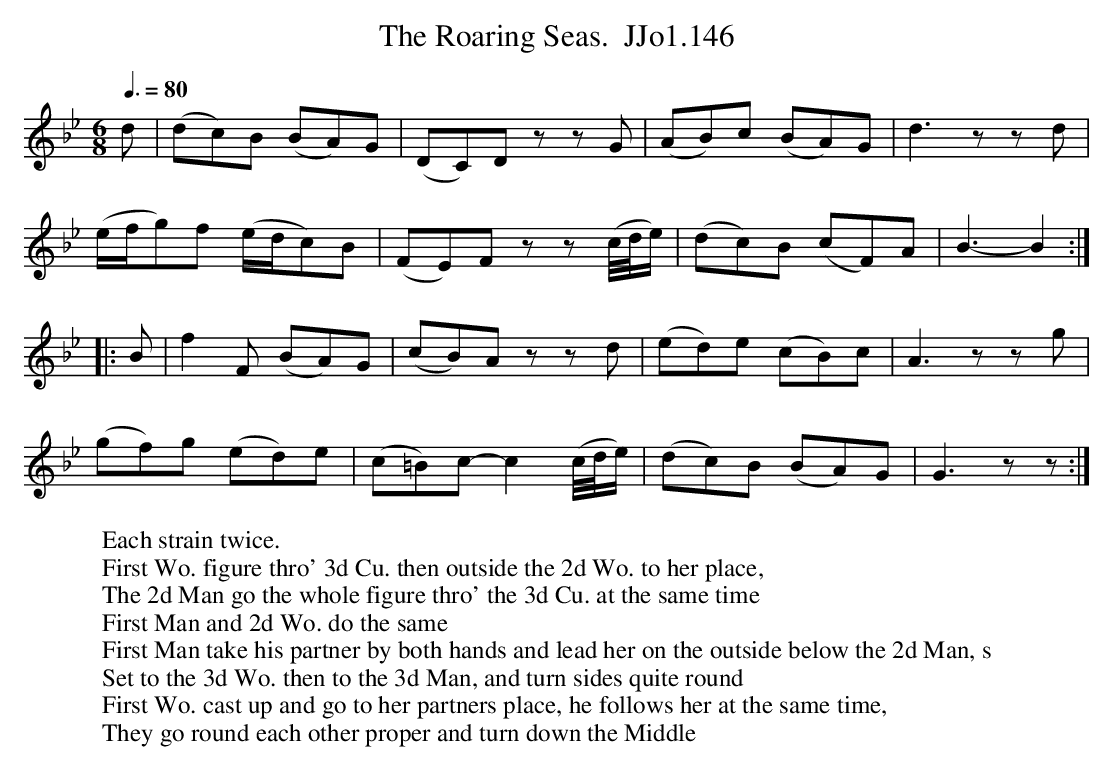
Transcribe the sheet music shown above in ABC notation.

X:1
T:Roaring Seas.  JJo1.146, The
M:6/8
L:1/8
Q:3/8=80
K:Bb
d | (dc)B (BA)G | (DC)D zzG | (AB)c (BA)G | d3 zzd |
(e/f/g)f (e/d/c)B | (FE)F zz(c//d//e/) | (dc)B (cF)A | B3- B2 :|
|: B |f2F (BA)G | (cB)A zzd | (ed)e (cB)c | A3 zzg |
(gf)g (ed)e | (c=B)c- c2(c//d//e/) | (dc)B (BA)G | G3 zz :|
W:Each strain twice.
W:First Wo. figure thro' 3d Cu. then outside the 2d Wo. to her place,
W:The 2d Man go the whole figure thro' the 3d Cu. at the same time
W:First Man and 2d Wo. do the same
W:First Man take his partner by both hands and lead her on the outside below the 2d Man, s
W:Set to the 3d Wo. then to the 3d Man, and turn sides quite round
W:First Wo. cast up and go to her partners place, he follows her at the same time,
W:They go round each other proper and turn down the Middle
